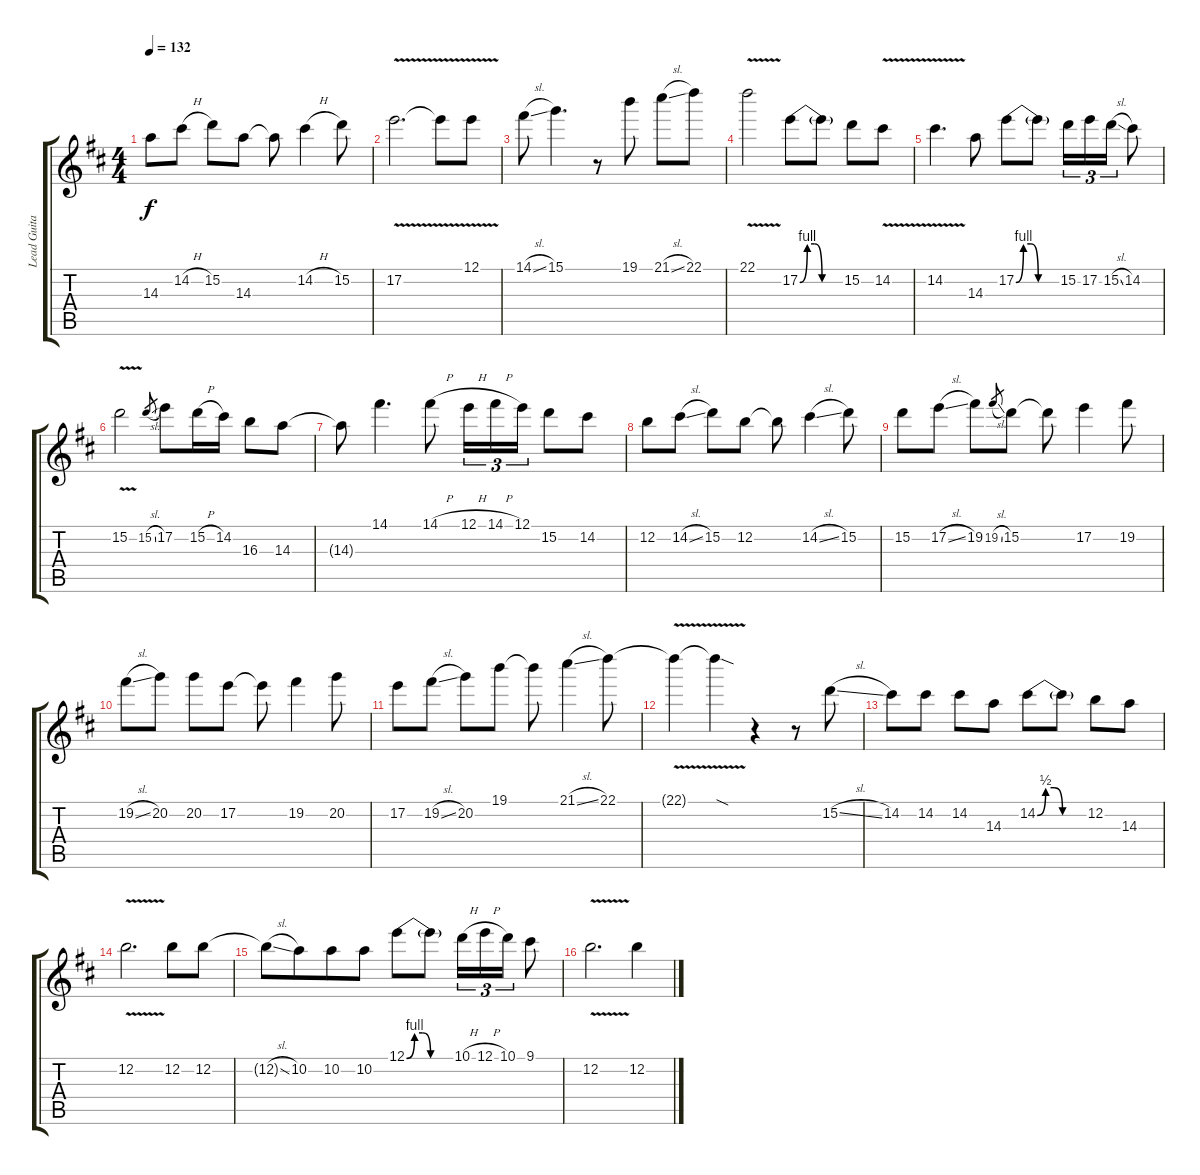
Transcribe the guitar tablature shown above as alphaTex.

\track ("Lead Guitar" "Lead Guita") {instrument distortionguitar}
\staff {score tabs}
\tuning (E4 B3 G3 D3 A2 D2) {hide}
\ts (4 4)
\tempo 132
\clef g2
\ks d
14.3.8{dy f} 14.2{h}.8 15.2.8 14.3.8 14.3{t}.8 14.2{h}.4 15.2.8 |
17.2{v}.2{d} 17.2{t}.8 12.1{v}.8 |
14.1{sl}.8 15.1.4{d} r.8 19.1.8 21.1{sl}.8 22.1.8 |
22.1{v}.2 17.2{be (custom 0 0 10 4 20 4 30 0 60 0)}.8 17.2{t}.8 15.2.8 14.2{v}.8 |
14.2{v}.4{d} 14.3.8 17.2{be (custom 0 0 10 4 20 4 30 0 60 0)}.8 17.2{t}.8 15.2.16{tu (3 2)} 17.2.16{tu (3 2)} 15.2{sl}.16{tu (3 2)} 14.2.8 |
15.2{v}.2 15.2{sl}.8{gr} 17.2.8 15.2{h}.16 14.2.16 16.3.8 14.3.8 |
14.3{t}.8 14.1.4{d} 14.1{h}.8 12.1{h}.16{tu (3 2)} 14.1{h}.16{tu (3 2)} 12.1.16{tu (3 2)} 15.2.8 14.2.8 |
12.2.8 14.2{sl}.8 15.2.8 12.2.8 12.2{t}.8 14.2{sl}.4 15.2.8 |
15.2.8 17.2{sl}.8 19.2.8 19.2{sl}.8{gr} 15.2.8 15.2{t}.8 17.2.4 19.2.8 |
19.2{sl}.8 20.2.8 20.2.8 17.2.8 17.2{t}.8 19.2.4 20.2.8 |
17.2.8 19.2{sl}.8 20.2.8 19.1.8 19.1{t}.8 21.1{sl}.4 22.1.8 |
22.1{v t}.4 22.1{v sod t}.4 r.4 r.8 15.2{sl}.8 |
14.2.8 14.2.8 14.2.8 14.3.8 14.2{be (custom 0 0 10 2 20 2 30 0 60 0)}.8 14.2{t}.8 12.2.8 14.3.8 |
12.2{v}.2{d} 12.2.8 12.2.8 |
12.2{sl t}.8 10.2.8{beam merge} 10.2.8 10.2.8 12.1{be (custom 0 0 10 4 20 4 30 0 60 0)}.8 12.1{t}.8 10.1{h}.16{tu (3 2)} 12.1{h}.16{tu (3 2)} 10.1.16{tu (3 2)} 9.1.8 |
12.2{v}.2{d} 12.2.4
